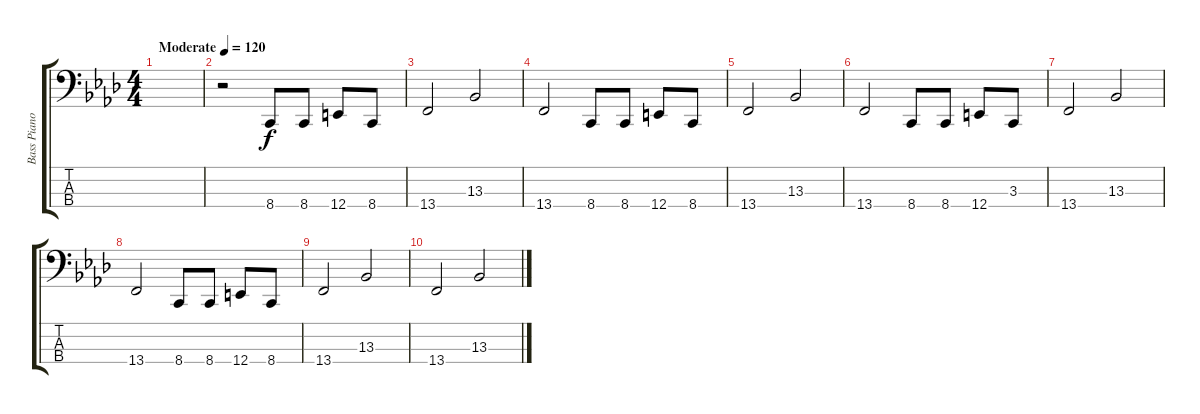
\track ("Bass Piano" "Bass Piano") {instrument acousticgrandpiano}
\staff {score tabs}
\tuning (G2 D2 A1 E1) {hide}
\ts (4 4)
\tempo (120 "Moderate")
\clef f4
\ks ab
|
r.2 8.4.8 8.4.8 12.4.8 8.4.8 |
13.4.2 13.3.2 |
13.4.2 8.4.8 8.4.8 12.4.8 8.4.8 |
13.4.2 13.3.2 |
13.4.2 8.4.8 8.4.8 12.4.8 3.3.8 |
13.4.2 13.3.2 |
13.4.2 8.4.8 8.4.8 12.4.8 8.4.8 |
13.4.2 13.3.2 |
13.4.2 13.3.2
